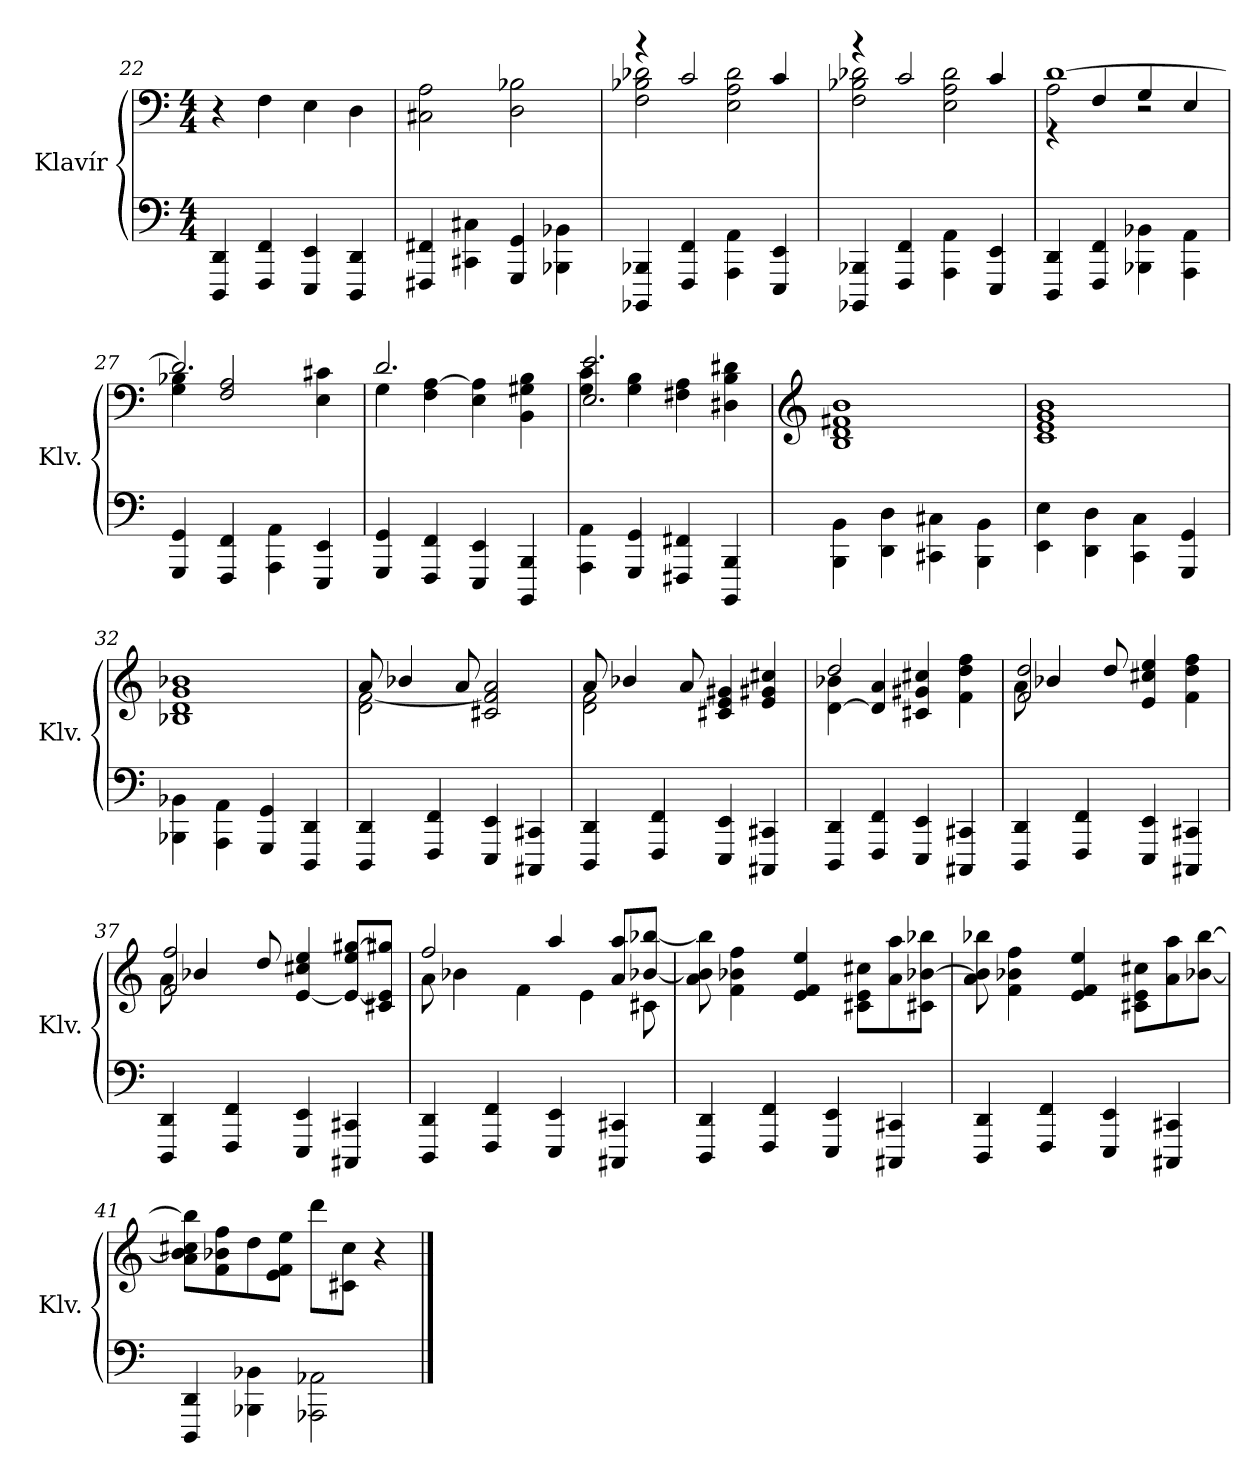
**kern	**kern
*part1	*part1
*staff2	*staff1
*I"Klavír	*
*I'Klv.	*
!!LO:PB:g=z
*clefF4	*clefF4
*k[]	*k[]
*M4/4	*M4/4
=22	=22
4DDD/ 4DD/	4r
4FFF/ 4FF/	4F\
4EEE/ 4EE/	4E\
4DDD/ 4DD/	4D\
=23	=23
4FFF#X/ 4FF#X/	2C#X\ 2A\
4CC#X\ 4C#X\	.
4GGG/ 4GG/	2D\ 2B-X\
4BBB-X\ 4BB-X\	.
=24	=24
*	*^
4BBBB-X/ 4BBB-X/	4r	2F\ 2B-X\ 2d-X\
4FFF/ 4FF/	2c/	.
4AAA\ 4AA\	.	2E\ 2A\ 2d-\
4EEE/ 4EE/	4c/	.
=25	=25	=25
4BBBB-X/ 4BBB-X/	4r	2F\ 2B-X\ 2d-X\
4FFF/ 4FF/	2c/	.
4AAA\ 4AA\	.	2E\ 2A\ 2d-\
4EEE/ 4EE/	4c/	.
!!LO:LB:g=z
=26	=26	=26
*	*	*^
4DDD/ 4DD/	4rGG	2A\	[1d
4FFF/ 4FF/	4F/	.	.
4BBB-X\ 4BB-X\	4G/	2r	.
4AAA\ 4AA\	4E/	.	.
*	*	*v	*v
=27	=27	=27
4GGG/ 4GG/	4G\ 4B-X\	2.d/]
4FFF/ 4FF/	2F/ 2A/	.
4AAA\ 4AA\	.	.
4EEE/ 4EE/	4E\ 4c#X\	4ryy
=28	=28	=28
4GGG/ 4GG/	4G\	2.d/
4FFF/ 4FF/	4F\ [4A\	.
4EEE/ 4EE/	4E\ 4A\]	.
4BBBB/ 4BBB/	4BB\ 4G#X\ 4B\	4ryy
=29	=29	=29
4AAA\ 4AA\	4G\ 4c\	2.E/ 2.e/
4GGG/ 4GG/	4G\ 4B\	.
4FFF#X/ 4FF#X/	4F#X\ 4A\	.
4BBBB/ 4BBB/	4D#X\ 4B\ 4d#X\	4ryy
*	*v	*v
!!LO:LB:g=z
=30	=30
*	*clefG2
4BBB\ 4BB\	1B 1d 1f#X 1b
4DD\ 4D\	.
4CC#X\ 4C#X\	.
4BBB\ 4BB\	.
=31	=31
4EE\ 4E\	1c 1e 1g 1b
4DD\ 4D\	.
4CC\ 4C\	.
4GGG/ 4GG/	.
=32	=32
4BBB-X\ 4BB-X\	1B-X 1d 1g 1b-X
4AAA\ 4AA\	.
4GGG/ 4GG/	.
4DDD/ 4DD/	.
!!LO:LB:g=z
=33	=33
*	*^
4DDD/ 4DD/	8a/	2d\ [2f\
.	4b-X/	.
4FFF/ 4FF/	.	.
.	8a/	.
4EEE/ 4EE/	2c#X/ 2f/] 2a/	2ryy
4CCC#X/ 4CC#X/	.	.
=34	=34	=34
4DDD/ 4DD/	8a/	2d\ 2f\
.	4b-X/	.
4FFF/ 4FF/	.	.
.	8a/	.
4EEE/ 4EE/	4c#X/ 4e/ 4g#X/	2ryy
4CCC#X/ 4CC#X/	4e/ 4g#X/ 4cc#X/	.
=35	=35	=35
4DDD/ 4DD/	[4d\ 4b-X\	2dd/
4FFF/ 4FF/	4d/] 4a/	.
4EEE/ 4EE/	4c#X/ 4g#X/ 4cc#X/	2ryy
4CCC#X/ 4CC#X/	4f\ 4dd\ 4ff\	.
!!LO:LB:g=z	!!
=36	=36	=36
4DDD/ 4DD/	8a\	2f/ 2dd/
.	4b-X/	.
4FFF/ 4FF/	.	.
.	8dd/	.
4EEE/ 4EE/	4e/ 4cc#X/ 4ee/	2ryy
4CCC#X/ 4CC#X/	4f\ 4dd\ 4ff\	.
=37	=37	=37
4DDD/ 4DD/	8a\	2f/ 2ff/
.	4b-X/	.
4FFF/ 4FF/	.	.
.	8dd/	.
4EEE/ 4EE/	[4e/ 4cc#X/ 4ee/	2ryy
4CCC#X/ 4CC#X/	8e/_ 8ee/ [8gg#X/L	.
.	8c#X/ 8e/] 8gg#X/]J	.
=38	=38	=38
4DDD/ 4DD/	8a\	2ff/
.	4b-X\	.
4FFF/ 4FF/	.	.
.	4f\	.
4EEE/ 4EE/	.	4aa/
.	4e\	.
4CCC#X/ 4CC#X/	.	8a/ 8aa/L
.	8c#X\	[8b-X/ [8bb-X/J
*	*v	*v
!!LO:LB:g=z
=39	=39
4DDD/ 4DD/	8a\ 8b-\] 8bb-\]
.	4f\ 4b-X\ 4ff\
4FFF/ 4FF/	.
.	4e/ 4f/ 4ee/
4EEE/ 4EE/	.
.	8c#X\ 8e\ 8cc#X\L
4CCC#X/ 4CC#X/	8a\ 8aa\
.	8c#X\ [8b-X\ 8bb-X\J
=40	=40
4DDD/ 4DD/	8a\ 8b-\] 8bb-X\
.	4f\ 4b-X\ 4ff\
4FFF/ 4FF/	.
.	4e/ 4f/ 4ee/
4EEE/ 4EE/	.
.	8c#X\ 8e\ 8cc#X\L
4CCC#X/ 4CC#X/	8a\ 8aa\
.	[8b-X\ [8bb-\J
=41	=41
4DDD/ 4DD/	8a\ 8b-\] 8cc#X\ 8bb-\]L
.	8f\ 8b-X\ 8ff\
4BBB-X\ 4BB-X\	8dd\
.	8e\ 8f\ 8ee\J
2AAA-X\ 2AA-X\	8ddd\L
.	8c#X\ 8cc#\J
.	4r
==	==
*-	*-
